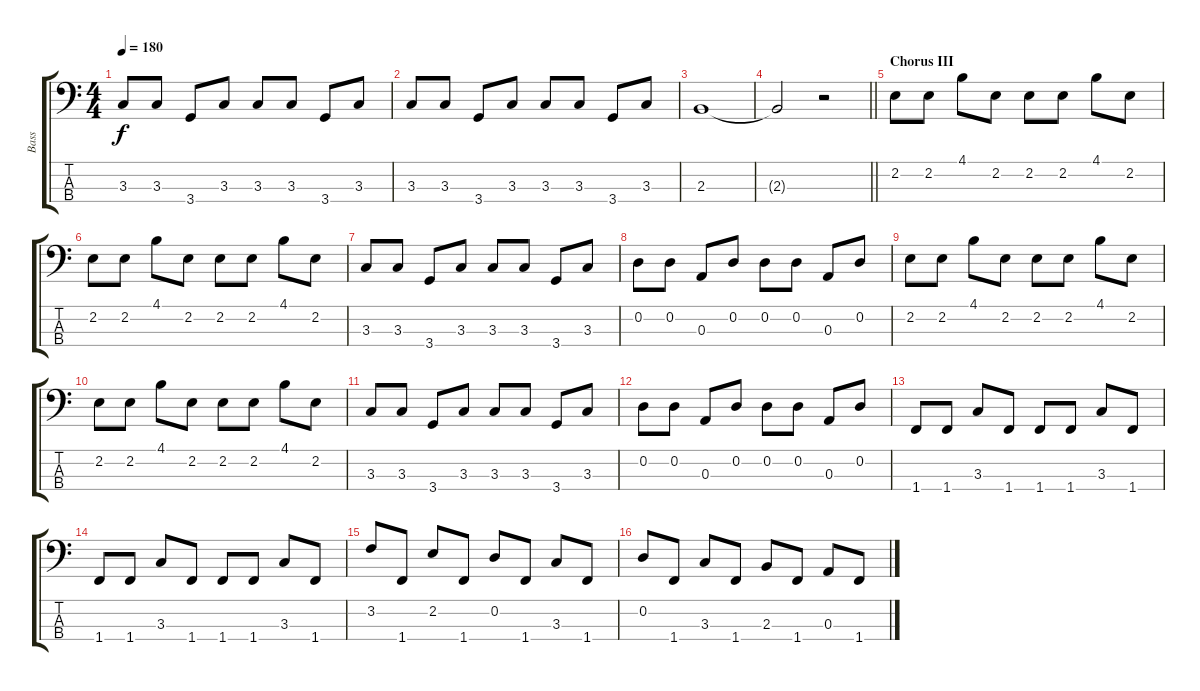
\track ("Bass" "Bass") {instrument electricbasspick}
\staff {score tabs}
\tuning (G2 D2 A1 E1) {hide}
\ts (4 4)
\tempo 180
\clef f4
\ks c
3.3.8{dy f} 3.3.8 3.4.8 3.3.8 3.3.8 3.3.8 3.4.8 3.3.8 |
3.3.8 3.3.8 3.4.8 3.3.8 3.3.8 3.3.8 3.4.8 3.3.8 |
2.3.1 |
\barLineRight lightlight
2.3{t}.2 r.2 |
\section ("" "Chorus III")
2.2.8 2.2.8 4.1.8 2.2.8 2.2.8 2.2.8 4.1.8 2.2.8 |
2.2.8 2.2.8 4.1.8 2.2.8 2.2.8 2.2.8 4.1.8 2.2.8 |
3.3.8 3.3.8 3.4.8 3.3.8 3.3.8 3.3.8 3.4.8 3.3.8 |
0.2.8 0.2.8 0.3.8 0.2.8 0.2.8 0.2.8 0.3.8 0.2.8 |
2.2.8 2.2.8 4.1.8 2.2.8 2.2.8 2.2.8 4.1.8 2.2.8 |
2.2.8 2.2.8 4.1.8 2.2.8 2.2.8 2.2.8 4.1.8 2.2.8 |
3.3.8 3.3.8 3.4.8 3.3.8 3.3.8 3.3.8 3.4.8 3.3.8 |
0.2.8 0.2.8 0.3.8 0.2.8 0.2.8 0.2.8 0.3.8 0.2.8 |
1.4.8 1.4.8 3.3.8 1.4.8 1.4.8 1.4.8 3.3.8 1.4.8 |
1.4.8 1.4.8 3.3.8 1.4.8 1.4.8 1.4.8 3.3.8 1.4.8 |
3.2.8 1.4.8 2.2.8 1.4.8 0.2.8 1.4.8 3.3.8 1.4.8 |
0.2.8 1.4.8 3.3.8 1.4.8 2.3.8 1.4.8 0.3.8 1.4.8
